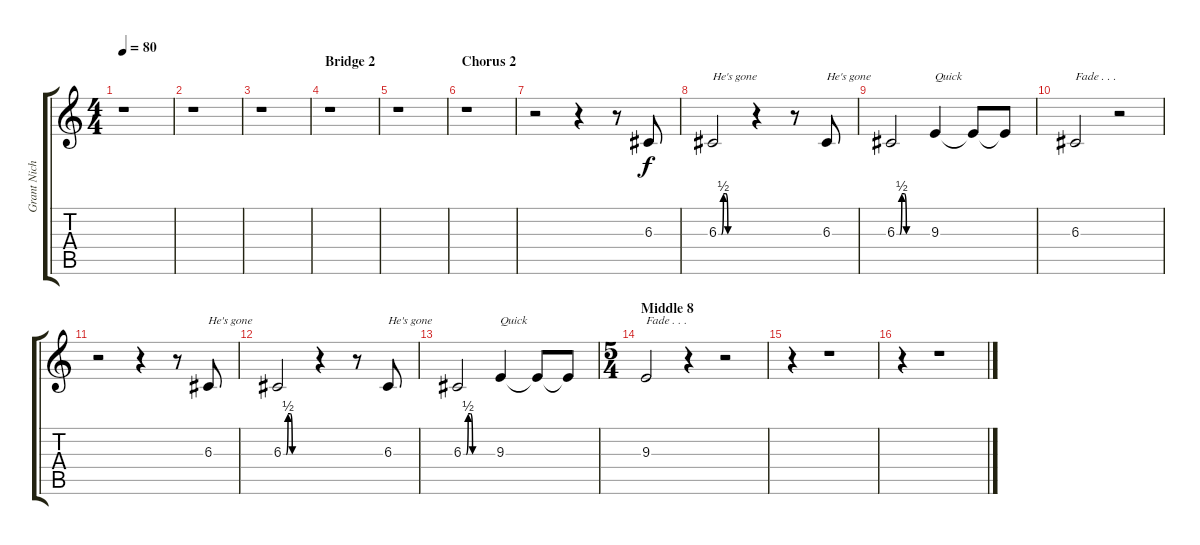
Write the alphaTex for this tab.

\track ("Grant Nicholas (Backing Vocals)" "Grant Nich") {instrument bassoon}
\staff {score tabs}
\tuning (E4 B3 G3 D3 A2 E2) {hide}
\ts (4 4)
\tempo 80
\clef g2
\ks c
r.1{dy f} |
r.1 |
r.1 |
\section ("" "Bridge 2")
r.1 |
r.1 |
\section ("" "Chorus 2")
r.1 |
r.2 r.4 r.8 6.3.8 |
6.3{be (custom 0 0 6 0 10 2 15 2 19 0 21 0 60 0)}.2{txt "He's gone"} r.4 r.8 6.3.8{txt "He's gone"} |
6.3{be (custom 0 0 6 0 10 2 15 2 19 0 21 0 60 0)}.2 9.3.4{txt "Quick"} 9.3{t}.8 9.3{t}.8 |
6.3.2{txt "Fade . . ."} r.2 |
r.2 r.4 r.8 6.3.8{txt "He's gone"} |
6.3{be (custom 0 0 6 0 10 2 15 2 19 0 21 0 60 0)}.2 r.4 r.8 6.3.8{txt "He's gone"} |
6.3{be (custom 0 0 6 0 10 2 15 2 19 0 21 0 60 0)}.2 9.3.4{txt "Quick"} 9.3{t}.8 9.3{t}.8 |
\ts (5 4)
\section ("" "Middle 8")
9.3.2{txt "Fade . . ."} r.4 r.2 |
r.4 r.1 |
r.4 r.1
